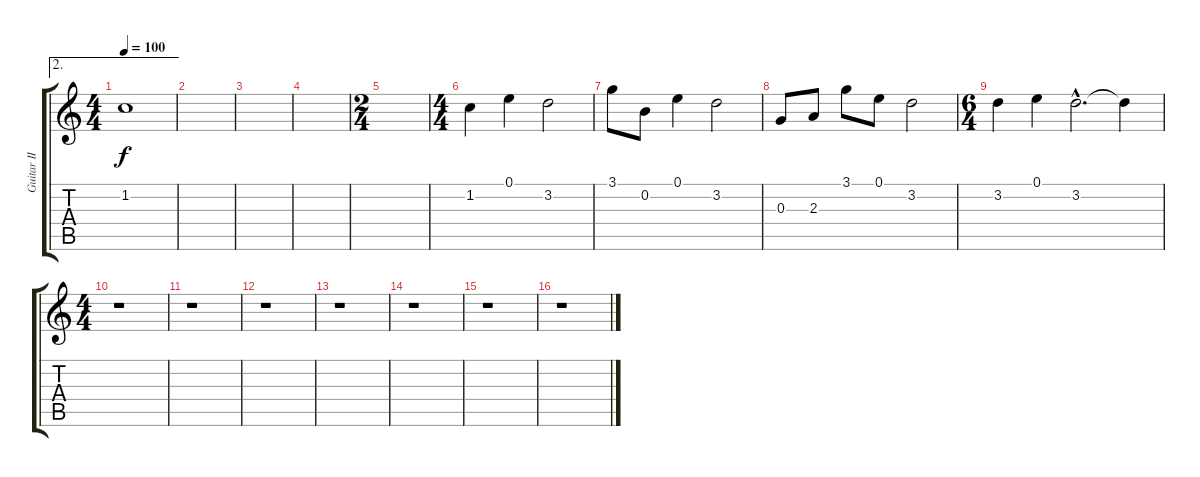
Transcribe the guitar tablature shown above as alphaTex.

\track ("Guitar II" "Guitar II") {instrument distortionguitar}
\staff {score tabs}
\tuning (E4 B3 G3 D3 A2 E2) {hide}
\ae 2
\ts (4 4)
\tempo 100
\clef g2
\ks c
1.2.1{dy f} |
|
|
|
\ts (2 4)
|
\ts (4 4)
1.2.4 0.1.4 3.2.2 |
3.1.8 0.2.8 0.1.4 3.2.2 |
0.3.8 2.3.8 3.1.8 0.1.8 3.2.2 |
\ts (6 4)
3.2.4 0.1.4 3.2{hac}.2{d} 3.2{t}.4 |
\ts (4 4)
r.1 |
r.1 |
r.1 |
r.1 |
r.1 |
r.1 |
r.1
